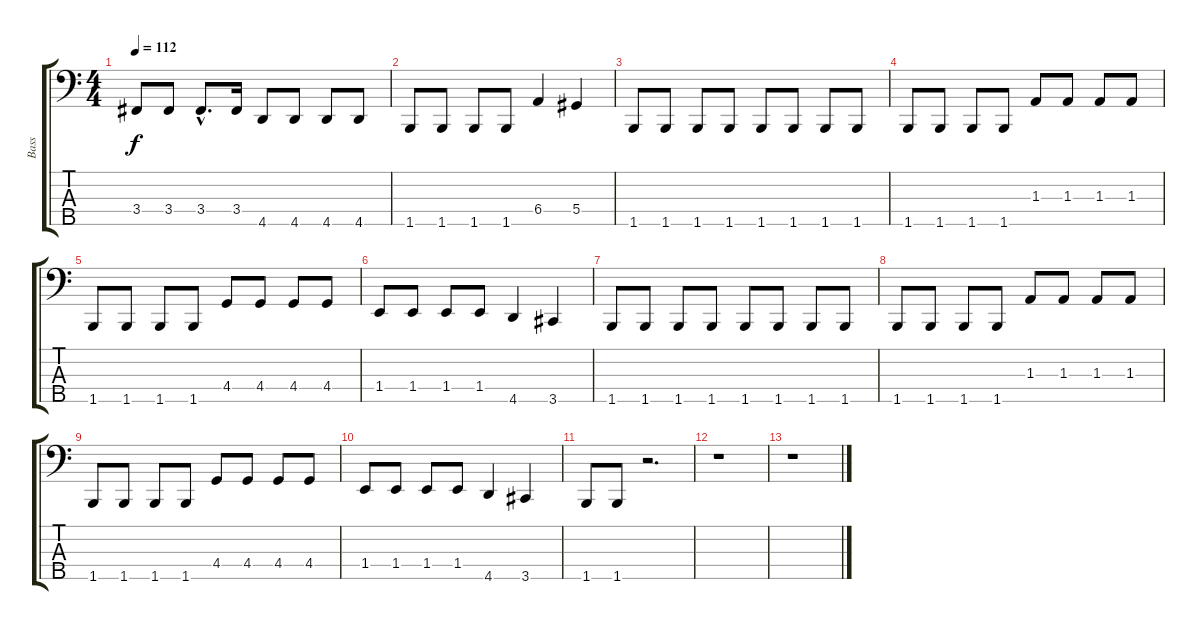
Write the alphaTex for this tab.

\track ("Bass" "Bass") {instrument electricbasspick}
\staff {score tabs}
\tuning (Gb2 Db2 Ab1 Eb1 Bb0) {hide}
\ts (4 4)
\tempo 112
\clef f4
\ks c
3.4.8{dy f} 3.4.8 3.4{hac}.8{d} 3.4.16 4.5.8 4.5.8 4.5.8 4.5.8 |
1.5.8 1.5.8 1.5.8 1.5.8 6.4.4 5.4.4 |
1.5.8 1.5.8 1.5.8 1.5.8 1.5.8 1.5.8 1.5.8 1.5.8 |
1.5.8 1.5.8 1.5.8 1.5.8 1.3.8 1.3.8 1.3.8 1.3.8 |
1.5.8 1.5.8 1.5.8 1.5.8 4.4.8 4.4.8 4.4.8 4.4.8 |
1.4.8 1.4.8 1.4.8 1.4.8 4.5.4 3.5.4 |
1.5.8 1.5.8 1.5.8 1.5.8 1.5.8 1.5.8 1.5.8 1.5.8 |
1.5.8 1.5.8 1.5.8 1.5.8 1.3.8 1.3.8 1.3.8 1.3.8 |
1.5.8 1.5.8 1.5.8 1.5.8 4.4.8 4.4.8 4.4.8 4.4.8 |
1.4.8 1.4.8 1.4.8 1.4.8 4.5.4 3.5.4 |
1.5.8 1.5.8 r.2{d} |
r.1 |
r.1
